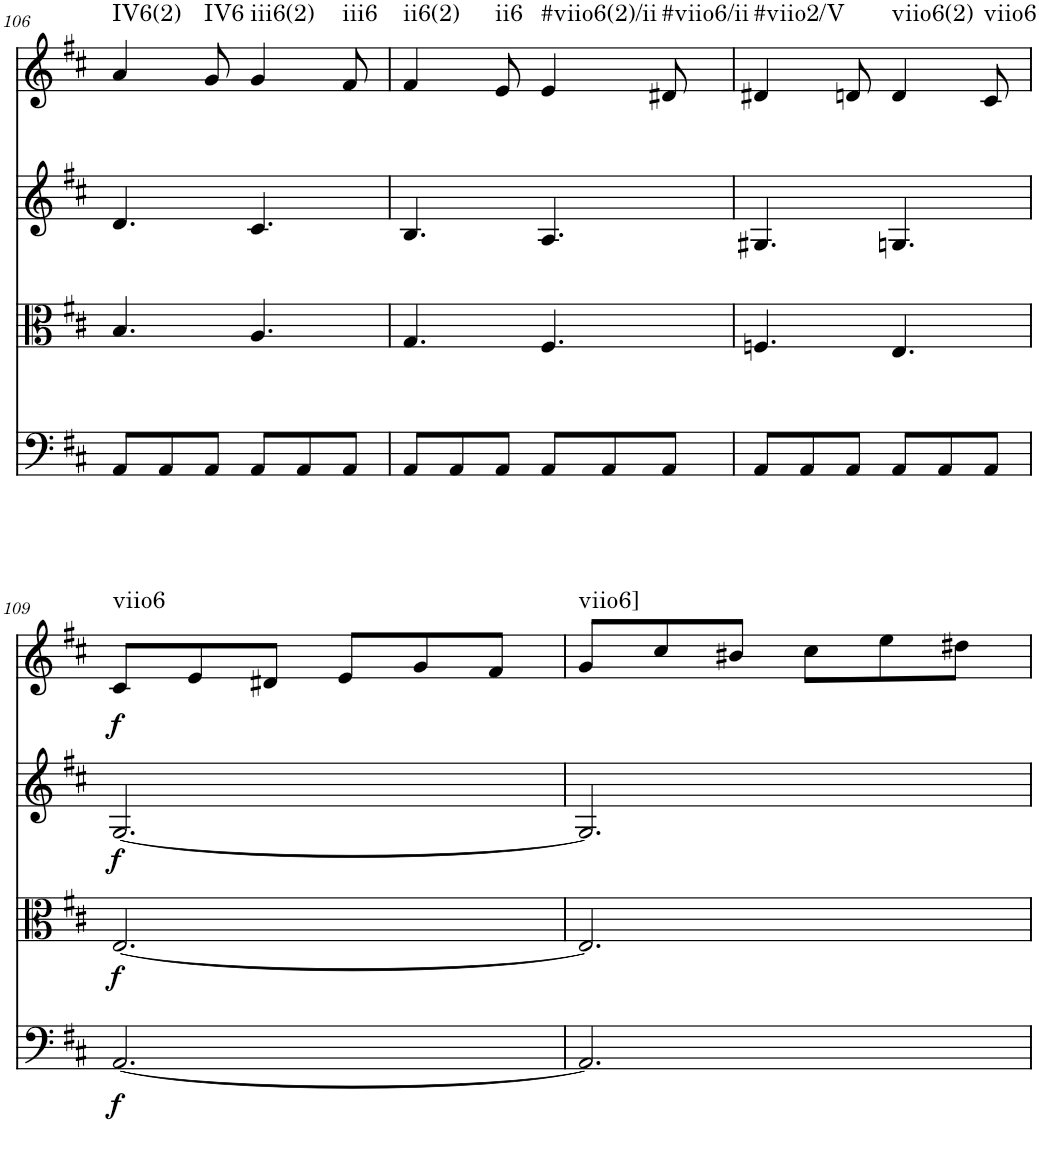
**kern	**dynam	**kern	**dynam	**kern	**dynam	**kern	**harte
*part4	*part4	*part3	*part3	*part2	*part2	*part1	*part1
*staff4	*staff4	*staff3	*staff3	*staff2	*staff2	*staff1	*
*I"Violoncello	*	*I"Viola	*	*I"Violin II	*	*I"Violin I	*
*I'Vc	*	*I'Vla	*	*I'Vln	*	*I'Vln	*
!!LO:PB:g=z
*clefF4	*	*clefC3	*	*clefG2	*	*clefG2	*
*k[f#c#]	*	*k[f#c#]	*	*k[f#c#]	*	*k[f#c#]	*
*M6/8	*	*M6/8	*	*M6/8	*	*M6/8	*
=106	=106	=106	=106	=106	=106	=106	=106
!	!	!	!	!	!	!	!LO:H:kt=IV6(2)
8AA/L	.	4.B/	.	4.d/	.	4a/	N
8AA/	.	.	.	.	.	.	.
!	!	!	!	!	!	!	!LO:H:kt=IV6
8AA/J	.	.	.	.	.	8g/	N
!	!	!	!	!	!	!	!LO:H:kt=iii6(2)
8AA/L	.	4.A/	.	4.c#/	.	4g/	N
8AA/	.	.	.	.	.	.	.
!	!	!	!	!	!	!	!LO:H:kt=iii6
8AA/J	.	.	.	.	.	8f#/	N
=107	=107	=107	=107	=107	=107	=107	=107
!	!	!	!	!	!	!	!LO:H:kt=ii6(2)
8AA/L	.	4.G/	.	4.B/	.	4f#/	N
8AA/	.	.	.	.	.	.	.
!	!	!	!	!	!	!	!LO:H:kt=ii6
8AA/J	.	.	.	.	.	8e/	N
!	!	!	!	!	!	!	!LO:H:kt=#viio6(2)/ii
8AA/L	.	4.F#/	.	4.A/	.	4e/	N
8AA/	.	.	.	.	.	.	.
!	!	!	!	!	!	!	!LO:H:kt=#viio6/ii
8AA/J	.	.	.	.	.	8d#X/	N
=108	=108	=108	=108	=108	=108	=108	=108
!	!	!	!	!	!	!	!LO:H:kt=#viio2/V
8AA/L	.	4.Fn/	.	4.G#X/	.	4d#X/	N
8AA/	.	.	.	.	.	.	.
8AA/J	.	.	.	.	.	8dn/	.
!	!	!	!	!	!	!	!LO:H:kt=viio6(2)
8AA/L	.	4.E/	.	4.Gn/	.	4d/	N
8AA/	.	.	.	.	.	.	.
!	!	!	!	!	!	!	!LO:H:kt=viio6
8AA/J	.	.	.	.	.	8c#/	N
!!LO:LB:g=z
=109	=109	=109	=109	=109	=109	=109	=109
!	!LO:DY:b	!	!LO:DY:b	!	!	!	!
!	!	!	!LO:DY:n=1:a	!	!LO:DY:a	!	!LO:H:kt=viio6
[2.AA/	f	[2.E/	f f	[2.G/	f	8c#/L	N
.	.	.	.	.	.	8e/	.
.	.	.	.	.	.	8d#X/J	.
.	.	.	.	.	.	8e/L	.
.	.	.	.	.	.	8g/	.
.	.	.	.	.	.	8f#/J	.
=110	=110	=110	=110	=110	=110	=110	=110
!	!	!	!	!	!	!	!LO:H:kt=viio6]
2.AA/]	.	2.E/]	.	2.G/]	.	8g/L	N
.	.	.	.	.	.	8cc#/	.
.	.	.	.	.	.	8b#X/J	.
.	.	.	.	.	.	8cc#\L	.
.	.	.	.	.	.	8ee\	.
.	.	.	.	.	.	8dd#X\J	.
=	=	=	=	=	=	=	=
*-	*-	*-	*-	*-	*-	*-	*-
